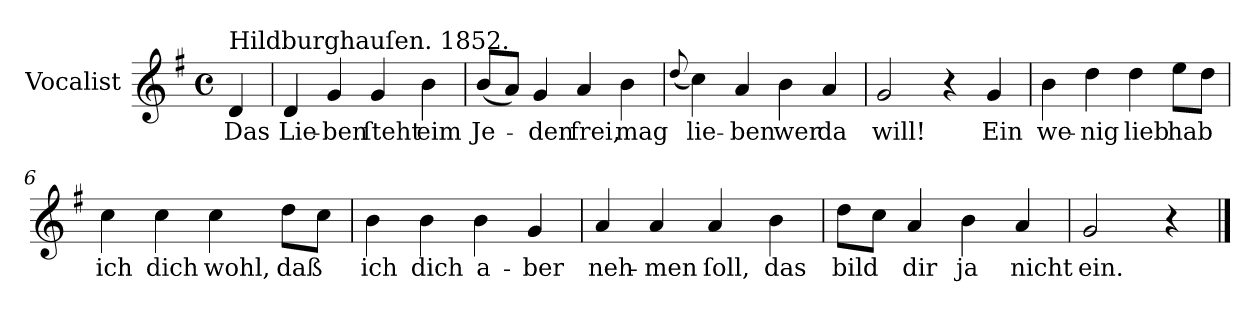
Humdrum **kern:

**kern	**text
*part1	*part1
*staff1	*staff1
*I"Vocalist	*
*k[f#]	*
*G:	*
*M4/4	*
*met(c)	*
=	=
!LO:TX:a:t=Hildburghauſen. 1852.	!
4d	Das
=1	=1
4d	Lie-
4g	-ben
4g	ſteht
4b	eim
=2	=2
(8bL	Je-
8aJ)	.
4g	-den
4a	frei,
4b	mag
=3	=3
(8qqdd	.
4cc)	lie-
4a	-ben
4b	wer
4a	da
=4	=4
2g	will!
4r	.
4g	Ein
=5	=5
4b	we-
4dd	-nig
4dd	lieb
8eeL	hab
8ddJ	.
=6	=6
4cc	ich
4cc	dich
4cc	wohl,
8ddL	daß
8ccJ	.
=7	=7
4b	ich
4b	dich
4b	a-
4g	-ber
=8	=8
4a	neh-
4a	-men
4a	ſoll,
4b	das
=9	=9
8ddL	bild
8ccJ	.
4a	dir
4b	ja
4a	nicht
=10	=10
2g	ein.
4r	.
==	==
*-	*-
